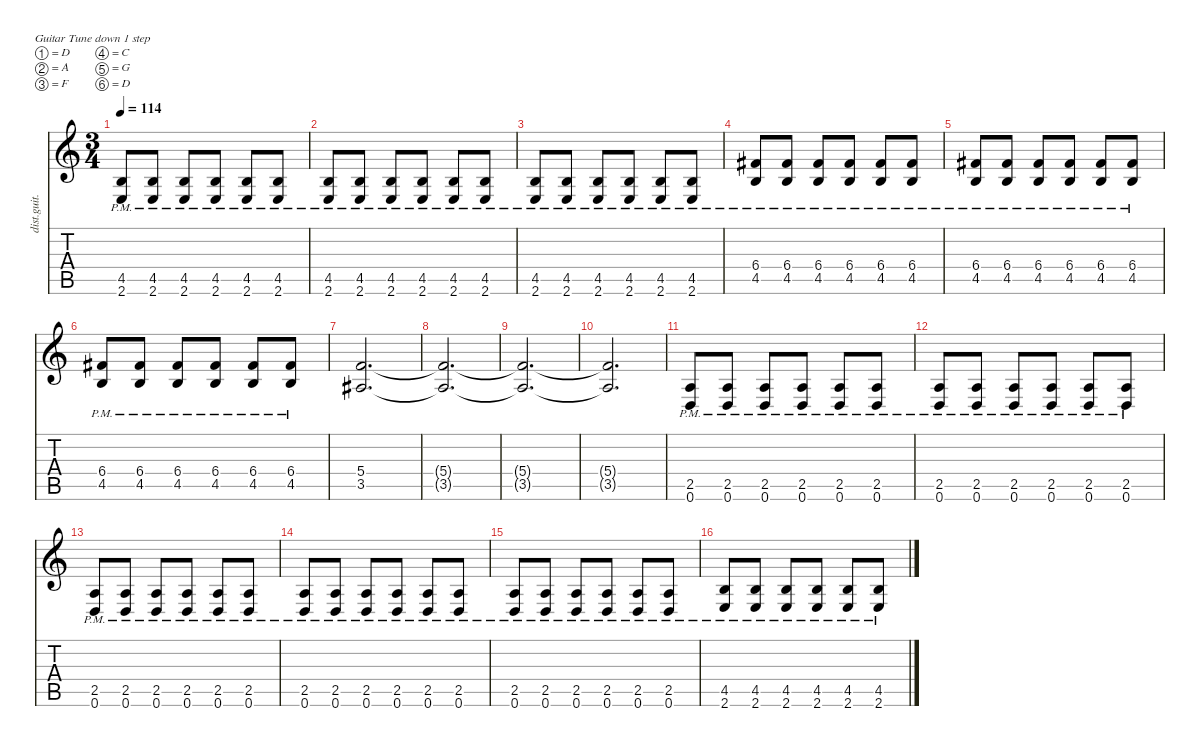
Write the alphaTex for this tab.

\defaultSystemsLayout 4
\hideDynamics
\bracketExtendMode nobrackets
\otherSystemsTrackNameOrientation horizontal
\track ("Rhytm guitar" "dist.guit.") {instrument distortionguitar}
\staff {score tabs}
\tuning (D4 A3 F3 C3 G2 D2)
\ts (3 4)
\tempo 114
\clef g2
\ks c
(4.5{pm} 2.6{pm}).8{dy f beam Up} (4.5{pm} 2.6{pm}).8{beam Up} (4.5{pm} 2.6{pm}).8{beam Up} (4.5{pm} 2.6{pm}).8{beam Up} (4.5{pm} 2.6{pm}).8{beam Up} (4.5{pm} 2.6{pm}).8{beam Up} |
(4.5{pm} 2.6{pm}).8{beam Up} (4.5{pm} 2.6{pm}).8{beam Up} (4.5{pm} 2.6{pm}).8{beam Up} (4.5{pm} 2.6{pm}).8{beam Up} (4.5{pm} 2.6{pm}).8{beam Up} (4.5{pm} 2.6{pm}).8{beam Up} |
(4.5{pm} 2.6{pm}).8{beam Up} (4.5{pm} 2.6{pm}).8{beam Up} (4.5{pm} 2.6{pm}).8{beam Up} (4.5{pm} 2.6{pm}).8{beam Up} (4.5{pm} 2.6{pm}).8{beam Up} (4.5{pm} 2.6{pm}).8{beam Up} |
(6.4{pm acc #} 4.5{pm}).8{beam Up} (6.4{pm acc #} 4.5{pm}).8{beam Up} (6.4{pm acc #} 4.5{pm}).8{beam Up} (6.4{pm acc #} 4.5{pm}).8{beam Up} (6.4{pm acc #} 4.5{pm}).8{beam Up} (6.4{pm acc #} 4.5{pm}).8{beam Up} |
(6.4{pm acc #} 4.5{pm}).8{beam Up} (6.4{pm acc #} 4.5{pm}).8{beam Up} (6.4{pm acc #} 4.5{pm}).8{beam Up} (6.4{pm acc #} 4.5{pm}).8{beam Up} (6.4{pm acc #} 4.5{pm}).8{beam Up} (6.4{pm acc #} 4.5{pm}).8{beam Up} |
(6.4{pm acc #} 4.5{pm}).8{beam Up} (6.4{pm acc #} 4.5{pm}).8{beam Up} (6.4{pm acc #} 4.5{pm}).8{beam Up} (6.4{pm acc #} 4.5{pm}).8{beam Up} (6.4{pm acc #} 4.5{pm}).8{beam Up} (6.4{pm acc #} 4.5{pm}).8{beam Up} |
(5.4 3.5{acc #}).2{d beam Up} |
(5.4{t} 3.5{t acc #}).2{d beam Up} |
(5.4{t} 3.5{t acc #}).2{d beam Up} |
(5.4{t} 3.5{t acc #}).2{d beam Up} |
(2.5{pm} 0.6{pm}).8{beam Up} (2.5{pm} 0.6{pm}).8{beam Up} (2.5{pm} 0.6{pm}).8{beam Up} (2.5{pm} 0.6{pm}).8{beam Up} (2.5{pm} 0.6{pm}).8{beam Up} (2.5{pm} 0.6{pm}).8{beam Up} |
(2.5{pm} 0.6{pm}).8{beam Up} (2.5{pm} 0.6{pm}).8{beam Up} (2.5{pm} 0.6{pm}).8{beam Up} (2.5{pm} 0.6{pm}).8{beam Up} (2.5{pm} 0.6{pm}).8{beam Up} (2.5{pm} 0.6{pm}).8{beam Up} |
(2.5{pm} 0.6{pm}).8{beam Up} (2.5{pm} 0.6{pm}).8{beam Up} (2.5{pm} 0.6{pm}).8{beam Up} (2.5{pm} 0.6{pm}).8{beam Up} (2.5{pm} 0.6{pm}).8{beam Up} (2.5{pm} 0.6{pm}).8{beam Up} |
(2.5{pm} 0.6{pm}).8{beam Up} (2.5{pm} 0.6{pm}).8{beam Up} (2.5{pm} 0.6{pm}).8{beam Up} (2.5{pm} 0.6{pm}).8{beam Up} (2.5{pm} 0.6{pm}).8{beam Up} (2.5{pm} 0.6{pm}).8{beam Up} |
(2.5{pm} 0.6{pm}).8{beam Up} (2.5{pm} 0.6{pm}).8{beam Up} (2.5{pm} 0.6{pm}).8{beam Up} (2.5{pm} 0.6{pm}).8{beam Up} (2.5{pm} 0.6{pm}).8{beam Up} (2.5{pm} 0.6{pm}).8{beam Up} |
(4.5{pm} 2.6{pm}).8{beam Up} (4.5{pm} 2.6{pm}).8{beam Up} (4.5{pm} 2.6{pm}).8{beam Up} (4.5{pm} 2.6{pm}).8{beam Up} (4.5{pm} 2.6{pm}).8{beam Up} (4.5{pm} 2.6{pm}).8{beam Up}
